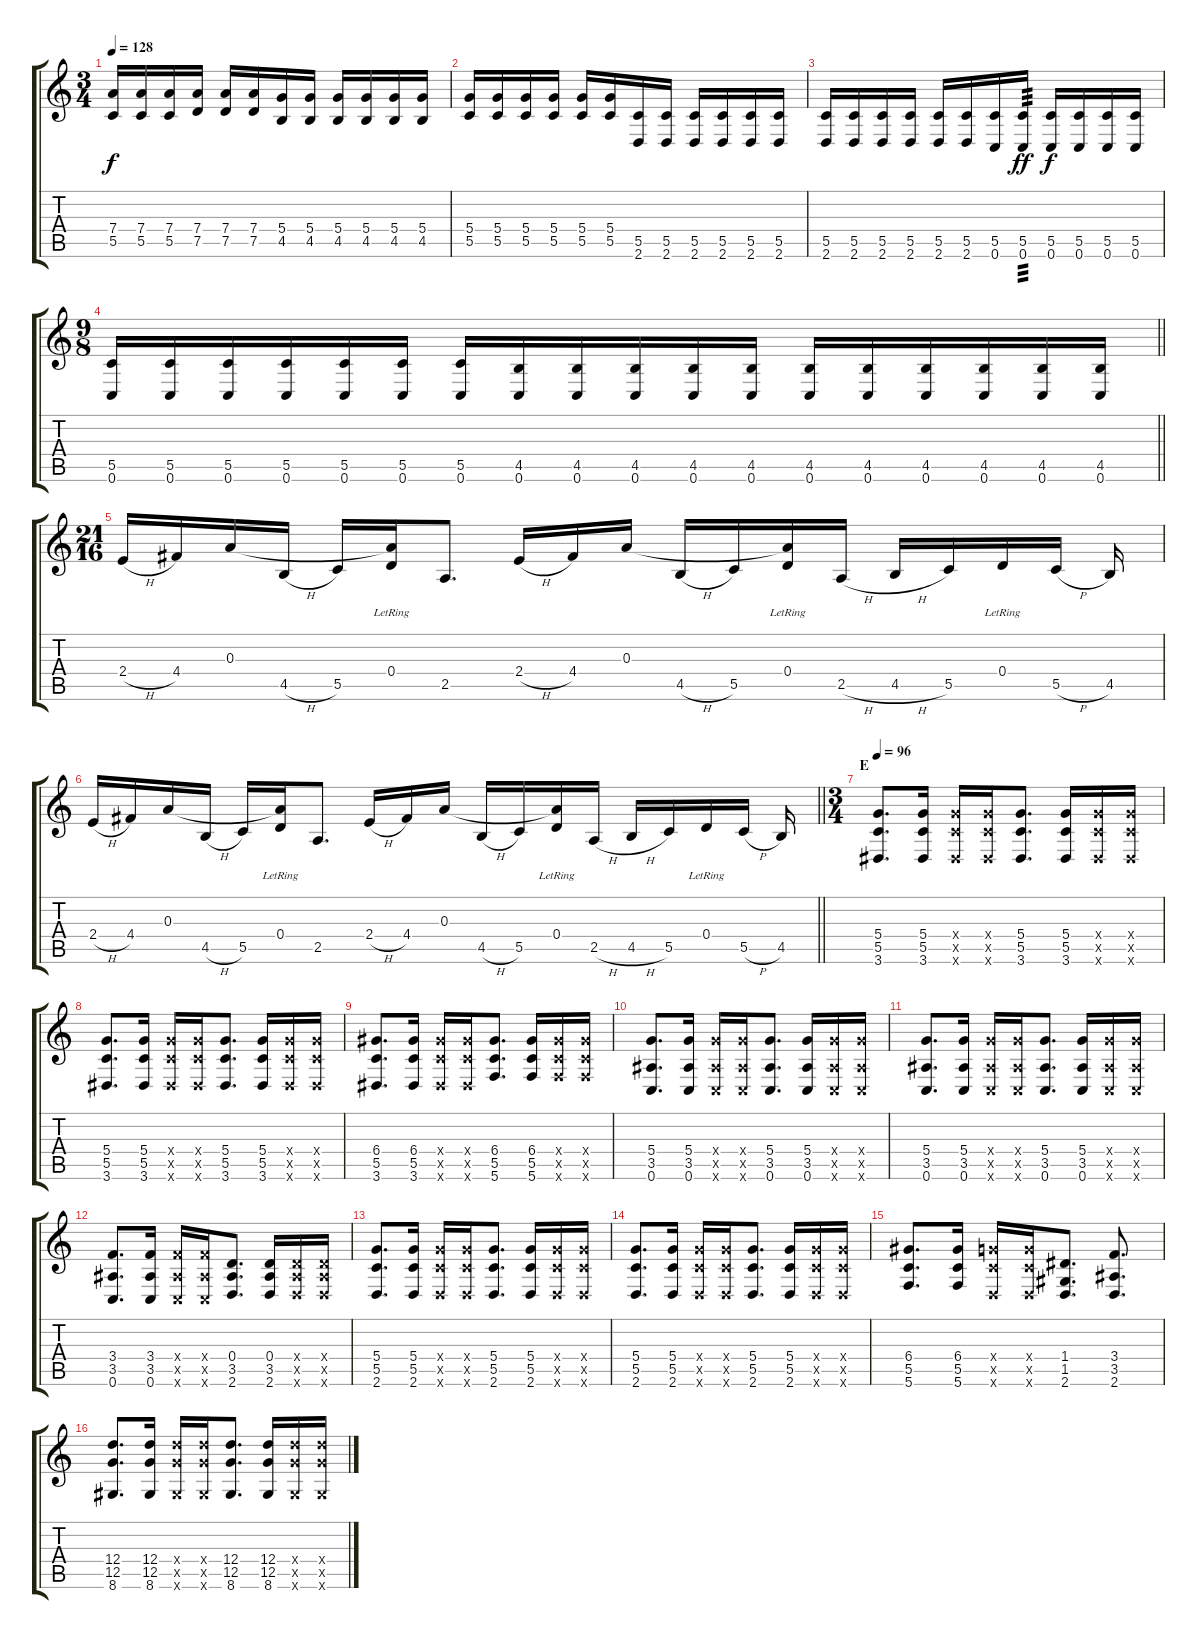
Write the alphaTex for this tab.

\track "" {instrument distortionguitar}
\staff {score tabs}
\tuning (G4 E4 A3 D3 G2 C2) {hide}
\ts (3 4)
\tempo 128
\clef g2
\ks c
(7.4 5.5).16{dy f} (7.4 5.5).16 (7.4 5.5).16 (7.4 7.5).16 (7.4 7.5).16 (7.4 7.5).16 (5.4 4.5).16 (5.4 4.5).16 (5.4 4.5).16 (5.4 4.5).16 (5.4 4.5).16 (5.4 4.5).16 |
(5.4 5.5).16 (5.4 5.5).16 (5.4 5.5).16 (5.4 5.5).16 (5.4 5.5).16 (5.4 5.5).16 (5.5 2.6).16 (5.5 2.6).16 (5.5 2.6).16 (5.5 2.6).16 (5.5 2.6).16 (5.5 2.6).16 |
(5.5 2.6).16 (5.5 2.6).16 (5.5 2.6).16 (5.5 2.6).16 (5.5 2.6).16 (5.5 2.6).16 (5.5 0.6).16 (5.5 0.6).16{tp 3 dy ff} (5.5 0.6).16{dy f} (5.5 0.6).16 (5.5 0.6).16 (5.5 0.6).16 |
\ts (9 8)
\barLineRight lightlight
(5.5 0.6).16 (5.5 0.6).16 (5.5 0.6).16 (5.5 0.6).16 (5.5 0.6).16 (5.5 0.6).16 (5.5 0.6).16 (4.5 0.6).16 (4.5 0.6).16 (4.5 0.6).16 (4.5 0.6).16 (4.5 0.6).16 (4.5 0.6).16 (4.5 0.6).16 (4.5 0.6).16 (4.5 0.6).16 (4.5 0.6).16 (4.5 0.6).16 |
\ts (21 16)
2.4{h}.16 4.4.16 0.3.16 4.5{h}.16 5.5.16 (0.3{t} 0.4{lr}).16 2.5.8{d} 2.4{h}.16 4.4.16 0.3.16 4.5{h}.16 5.5.16 (0.3{t} 0.4{lr}).16 2.5{h}.16 4.5{h}.16 5.5.16 0.4{lr}.16 5.5{h}.16 4.5.16 |
\barLineRight lightlight
2.4{h}.16 4.4.16 0.3.16 4.5{h}.16 5.5.16 (0.3{t} 0.4{lr}).16 2.5.8{d} 2.4{h}.16 4.4.16 0.3.16 4.5{h}.16 5.5.16 (0.3{t} 0.4{lr}).16 2.5{h}.16 4.5{h}.16 5.5.16 0.4{lr}.16 5.5{h}.16 4.5.16 |
\ts (3 4)
\section ("" "E")
\tempo 96
(5.4 5.5 3.6).8{d} (5.4 5.5 3.6).16 (5.4{x} 5.5{x} 3.6{x}).16 (5.4{x} 5.5{x} 3.6{x}).16 (5.4 5.5 3.6).8{d} (5.4 5.5 3.6).16 (5.4{x} 5.5{x} 3.6{x}).16 (5.4{x} 5.5{x} 3.6{x}).16 |
(5.4 5.5 3.6).8{d} (5.4 5.5 3.6).16 (5.4{x} 5.5{x} 3.6{x}).16 (5.4{x} 5.5{x} 3.6{x}).16 (5.4 5.5 3.6).8{d} (5.4 5.5 3.6).16 (5.4{x} 5.5{x} 3.6{x}).16 (5.4{x} 5.5{x} 3.6{x}).16 |
(6.4 5.5 3.6).8{d} (6.4 5.5 3.6).16 (6.4{x} 5.5{x} 3.6{x}).16 (6.4{x} 5.5{x} 3.6{x}).16 (6.4 5.5 5.6).8{d} (6.4 5.5 5.6).16 (6.4{x} 5.5{x} 5.6{x}).16 (6.4{x} 5.5{x} 5.6{x}).16 |
(5.4 3.5 0.6).8{d} (5.4 3.5 0.6).16 (5.4{x} 3.5{x} 0.6{x}).16 (5.4{x} 3.5{x} 0.6{x}).16 (5.4 3.5 0.6).8{d} (5.4 3.5 0.6).16 (5.4{x} 3.5{x} 0.6{x}).16 (5.4{x} 3.5{x} 0.6{x}).16 |
(5.4 3.5 0.6).8{d} (5.4 3.5 0.6).16 (5.4{x} 3.5{x} 0.6{x}).16 (5.4{x} 3.5{x} 0.6{x}).16 (5.4 3.5 0.6).8{d} (5.4 3.5 0.6).16 (5.4{x} 3.5{x} 0.6{x}).16 (5.4{x} 3.5{x} 0.6{x}).16 |
(3.4 3.5 0.6).8{d} (3.4 3.5 0.6).16 (3.4{x} 3.5{x} 0.6{x}).16 (3.4{x} 3.5{x} 0.6{x}).16 (0.4 3.5 2.6).8{d} (0.4 3.5 2.6).16 (0.4{x} 3.5{x} 2.6{x}).16 (0.4{x} 3.5{x} 2.6{x}).16 |
(5.4 5.5 2.6).8{d} (5.4 5.5 2.6).16 (5.4{x} 5.5{x} 2.6{x}).16 (5.4{x} 5.5{x} 2.6{x}).16 (5.4 5.5 2.6).8{d} (5.4 5.5 2.6).16 (5.4{x} 5.5{x} 2.6{x}).16 (5.4{x} 5.5{x} 2.6{x}).16 |
(5.4 5.5 2.6).8{d} (5.4 5.5 2.6).16 (5.4{x} 5.5{x} 2.6{x}).16 (5.4{x} 5.5{x} 2.6{x}).16 (5.4 5.5 2.6).8{d} (5.4 5.5 2.6).16 (5.4{x} 5.5{x} 2.6{x}).16 (5.4{x} 5.5{x} 2.6{x}).16 |
(6.4 5.5 5.6).8{d} (6.4 5.5 5.6).16 (5.4{x} 5.5{x} 2.6{x}).16 (5.4{x} 5.5{x} 2.6{x}).16 (1.4 1.5 2.6).8{d} (3.4 3.5 2.6).8{d} |
(12.4 12.5 8.6).8{d} (12.4 12.5 8.6).16 (12.4{x} 12.5{x} 8.6{x}).16 (12.4{x} 12.5{x} 8.6{x}).16 (12.4 12.5 8.6).8{d} (12.4 12.5 8.6).16 (12.4{x} 12.5{x} 8.6{x}).16 (12.4{x} 12.5{x} 8.6{x}).16
